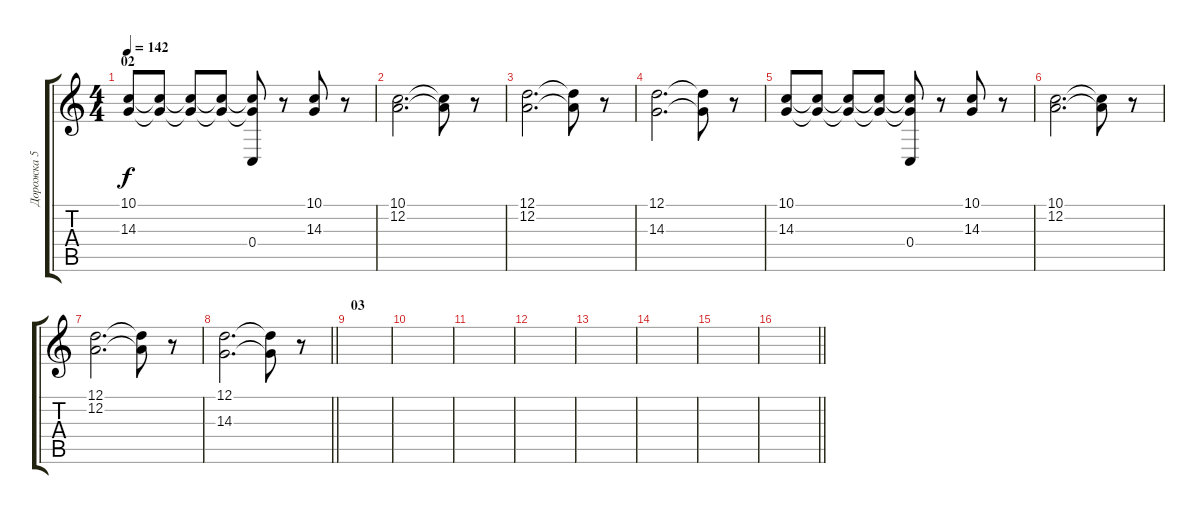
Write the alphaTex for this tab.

\track ("Дорожка 5" "Дорожка 5") {instrument choiraahs}
\staff {score tabs}
\tuning (D4 A3 F3 C3 G2 D2) {hide}
\ts (4 4)
\section ("" "02")
\tempo 142
\clef g2
\ks c
(10.1 14.3).8{dy f} (10.1{t} 14.3{t}).8 (10.1{t} 14.3{t}).8 (10.1{t} 14.3{t}).8 (10.1{t} 14.3{t} 0.4).8 r.8 (10.1 14.3).8 r.8 |
(10.1 12.2).2{d} (10.1{t} 12.2{t}).8 r.8 |
(12.1 12.2).2{d} (12.1{t} 12.2{t}).8 r.8 |
(12.1 14.3).2{d} (12.1{t} 14.3{t}).8 r.8 |
(10.1 14.3).8 (10.1{t} 14.3{t}).8 (10.1{t} 14.3{t}).8 (10.1{t} 14.3{t}).8 (10.1{t} 14.3{t} 0.4).8 r.8 (10.1 14.3).8 r.8 |
(10.1 12.2).2{d} (10.1{t} 12.2{t}).8 r.8 |
(12.1 12.2).2{d} (12.1{t} 12.2{t}).8 r.8 |
\barLineRight lightlight
(12.1 14.3).2{d} (12.1{t} 14.3{t}).8 r.8 |
\section ("" "03")
|
|
|
|
|
|
|
\barLineRight lightlight
